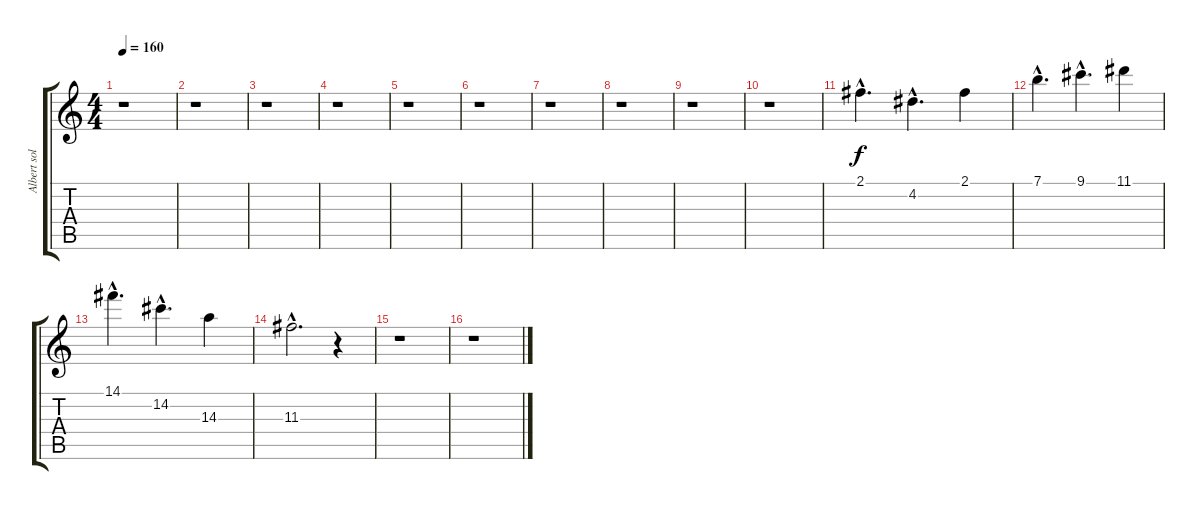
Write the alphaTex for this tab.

\track ("Albert solo" "Albert sol") {instrument overdrivenguitar}
\staff {score tabs}
\tuning (E4 B3 G3 D3 A2 E2) {hide}
\ts (4 4)
\tempo 160
\clef g2
\ks c
r.1{dy f} |
r.1 |
r.1 |
r.1 |
r.1 |
r.1 |
r.1 |
r.1 |
r.1 |
r.1 |
2.1{hac}.4{d} 4.2{hac}.4{d} 2.1.4 |
7.1{hac}.4{d} 9.1{hac}.4{d} 11.1.4 |
14.1{hac}.4{d} 14.2{hac}.4{d} 14.3.4 |
11.3{hac}.2{d} r.4 |
r.1 |
r.1
